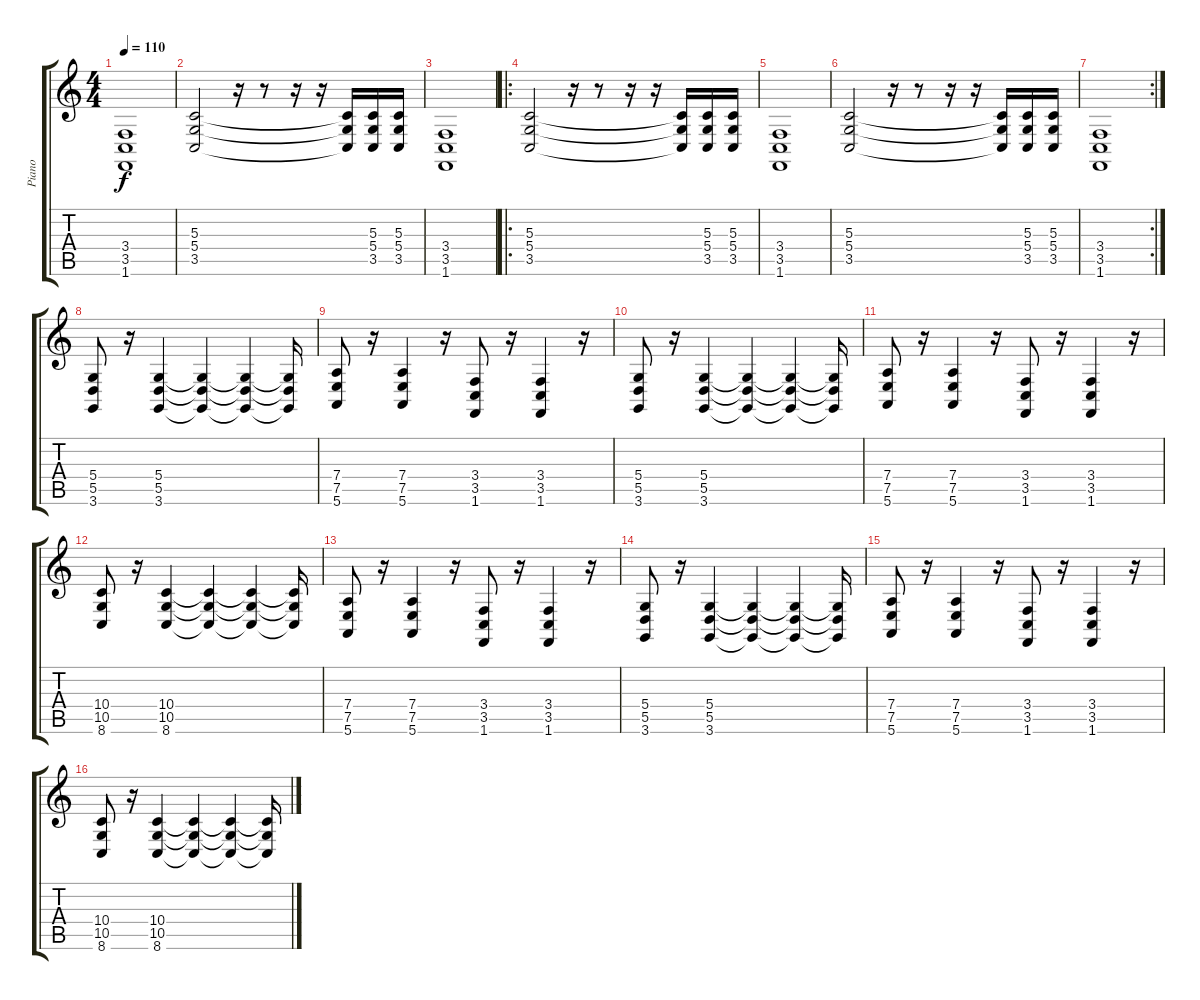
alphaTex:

\track ("Piano" "Piano") {instrument electricgrandpiano}
\staff {score tabs}
\tuning (E4 B3 G3 D3 A2 E2) {hide}
\ts (4 4)
\tempo 110
\clef g2
\ks c
(3.4 3.5 1.6).1{dy f} |
(5.3 5.4 3.5).2 r.16 r.8 r.16 r.16 (5.3{t} 5.4{t} 3.5{t}).16 (5.3 5.4 3.5).16 (5.3 5.4 3.5).16 |
(3.4 3.5 1.6).1 |
\ro
(5.3 5.4 3.5).2 r.16 r.8 r.16 r.16 (5.3{t} 5.4{t} 3.5{t}).16 (5.3 5.4 3.5).16 (5.3 5.4 3.5).16 |
(3.4 3.5 1.6).1 |
(5.3 5.4 3.5).2 r.16 r.8 r.16 r.16 (5.3{t} 5.4{t} 3.5{t}).16 (5.3 5.4 3.5).16 (5.3 5.4 3.5).16 |
\rc 2
(3.4 3.5 1.6).1 |
(5.4 5.5 3.6).8 r.16 (5.4 5.5 3.6).4 (5.4{t} 5.5{t} 3.6{t}).4 (5.4{t} 5.5{t} 3.6{t}).4 (5.4{t} 5.5{t} 3.6{t}).16 |
(7.4 7.5 5.6).8 r.16 (7.4 7.5 5.6).4 r.16 (3.4 3.5 1.6).8 r.16 (3.4 3.5 1.6).4 r.16 |
(5.4 5.5 3.6).8 r.16 (5.4 5.5 3.6).4 (5.4{t} 5.5{t} 3.6{t}).4 (5.4{t} 5.5{t} 3.6{t}).4 (5.4{t} 5.5{t} 3.6{t}).16 |
(7.4 7.5 5.6).8 r.16 (7.4 7.5 5.6).4 r.16 (3.4 3.5 1.6).8 r.16 (3.4 3.5 1.6).4 r.16 |
(10.4 10.5 8.6).8 r.16 (10.4 10.5 8.6).4 (10.4{t} 10.5{t} 8.6{t}).4 (10.4{t} 10.5{t} 8.6{t}).4 (10.4{t} 10.5{t} 8.6{t}).16 |
(7.4 7.5 5.6).8 r.16 (7.4 7.5 5.6).4 r.16 (3.4 3.5 1.6).8 r.16 (3.4 3.5 1.6).4 r.16 |
(5.4 5.5 3.6).8 r.16 (5.4 5.5 3.6).4 (5.4{t} 5.5{t} 3.6{t}).4 (5.4{t} 5.5{t} 3.6{t}).4 (5.4{t} 5.5{t} 3.6{t}).16 |
(7.4 7.5 5.6).8 r.16 (7.4 7.5 5.6).4 r.16 (3.4 3.5 1.6).8 r.16 (3.4 3.5 1.6).4 r.16 |
(10.4 10.5 8.6).8 r.16 (10.4 10.5 8.6).4 (10.4{t} 10.5{t} 8.6{t}).4 (10.4{t} 10.5{t} 8.6{t}).4 (10.4{t} 10.5{t} 8.6{t}).16
